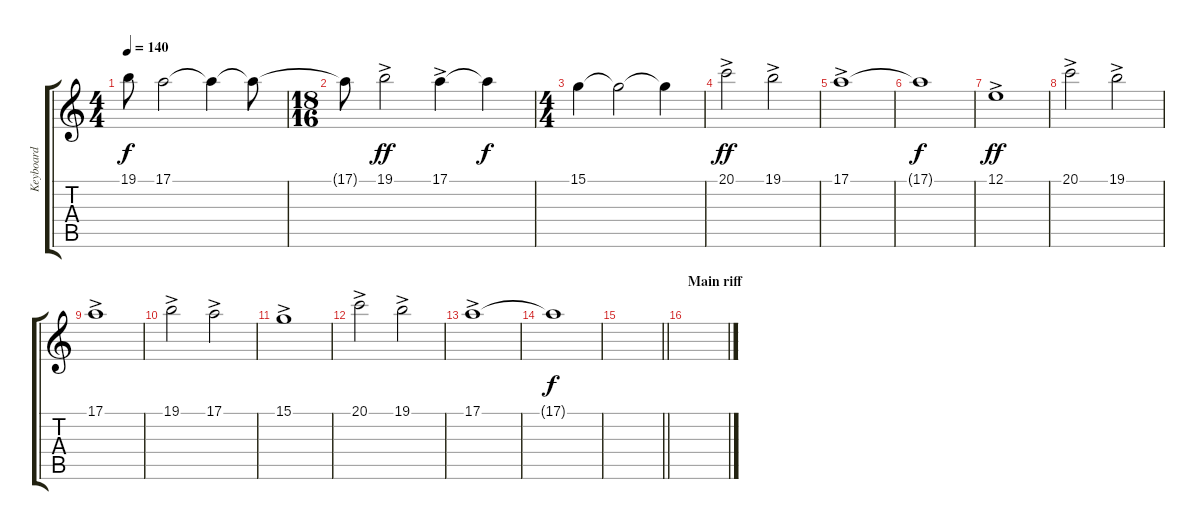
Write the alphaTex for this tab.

\track ("Keyboard" "Keyboard") {instrument pad8sweep}
\staff {score tabs}
\tuning (E4 B3 G3 D3 A2 E2) {hide}
\ts (4 4)
\tempo 140
\clef g2
\ks c
19.1{t}.8{dy f} 17.1.2 17.1{t}.4 17.1{t}.8 |
\ts (18 16)
17.1{t}.8 19.1{ac}.2{dy ff} 17.1{ac}.4 17.1{t}.4{dy f} |
\ts (4 4)
15.1.4 15.1{t}.2 15.1{t}.4 |
20.1{ac}.2{dy ff} 19.1{ac}.2 |
17.1{ac}.1 |
17.1{t}.1{dy f} |
12.1{ac}.1{dy ff} |
20.1{ac}.2 19.1{ac}.2 |
17.1{ac}.1 |
19.1{ac}.2 17.1{ac}.2 |
15.1{ac}.1 |
20.1{ac}.2 19.1{ac}.2 |
17.1{ac}.1 |
17.1{t}.1{dy f} |
\barLineRight lightlight
|
\section ("" "Main riff")
